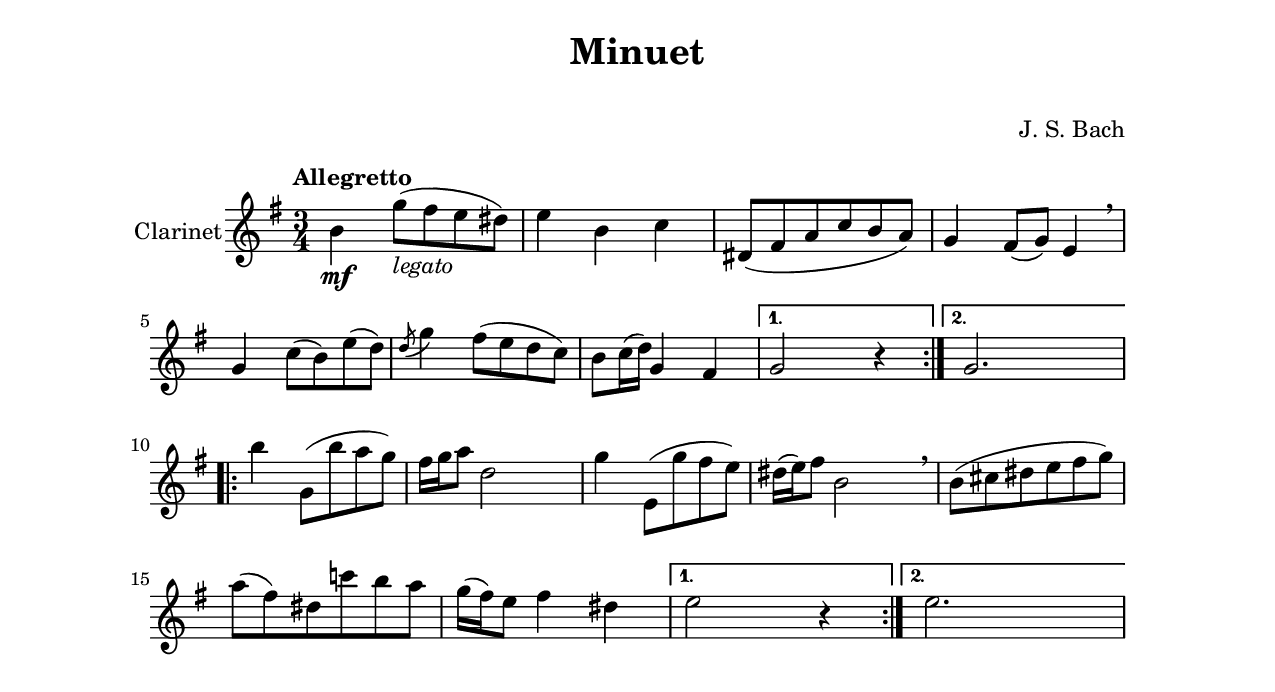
\include "globals.ly"

\header {
    title = "Minuet"
    composer = "J. S. Bach"
}

melody = \relative c'' {
    \numericTimeSignature
    \time 3/4
    \key g \major
    \tempo Allegretto
    \repeat volta 2 {
        b4\mf g'8_\markup { \italic legato } (fs e ds)
        e4 b c
        ds,8 (fs a c b a)
        g4 fs8( g) e4 \breathe
        g4 c8( b) e( d)
        \acciaccatura d g4 fs8( e d c)
        b8 c16( d) g,4 fs
    }
    \alternative {
        { g2 r4 }
        { g2. }
    }
    \repeat volta 2 {
        b'4 g,8( b' a g)
        fs16 g a8 d,2
        g4 e,8( g' fs e)
        ds16( e) fs8 b,2 \breathe
        b8( cs ds e fs g)
        a( fs) ds c'! b a
        g16( fs) e8 fs4 ds
    }
    \alternative {
        { e2 r4 }
        { e2. }
    }
}

\score {
    <<
        \new Staff \with {
            instrumentName = "Clarinet"
        } {
            \naturalizeMusic
            \melody
        }
    >>
    \layout {
        \context {
            \Score
            proportionalNotationDuration = #(ly:make-moment 1/8)
        }
    }
}
